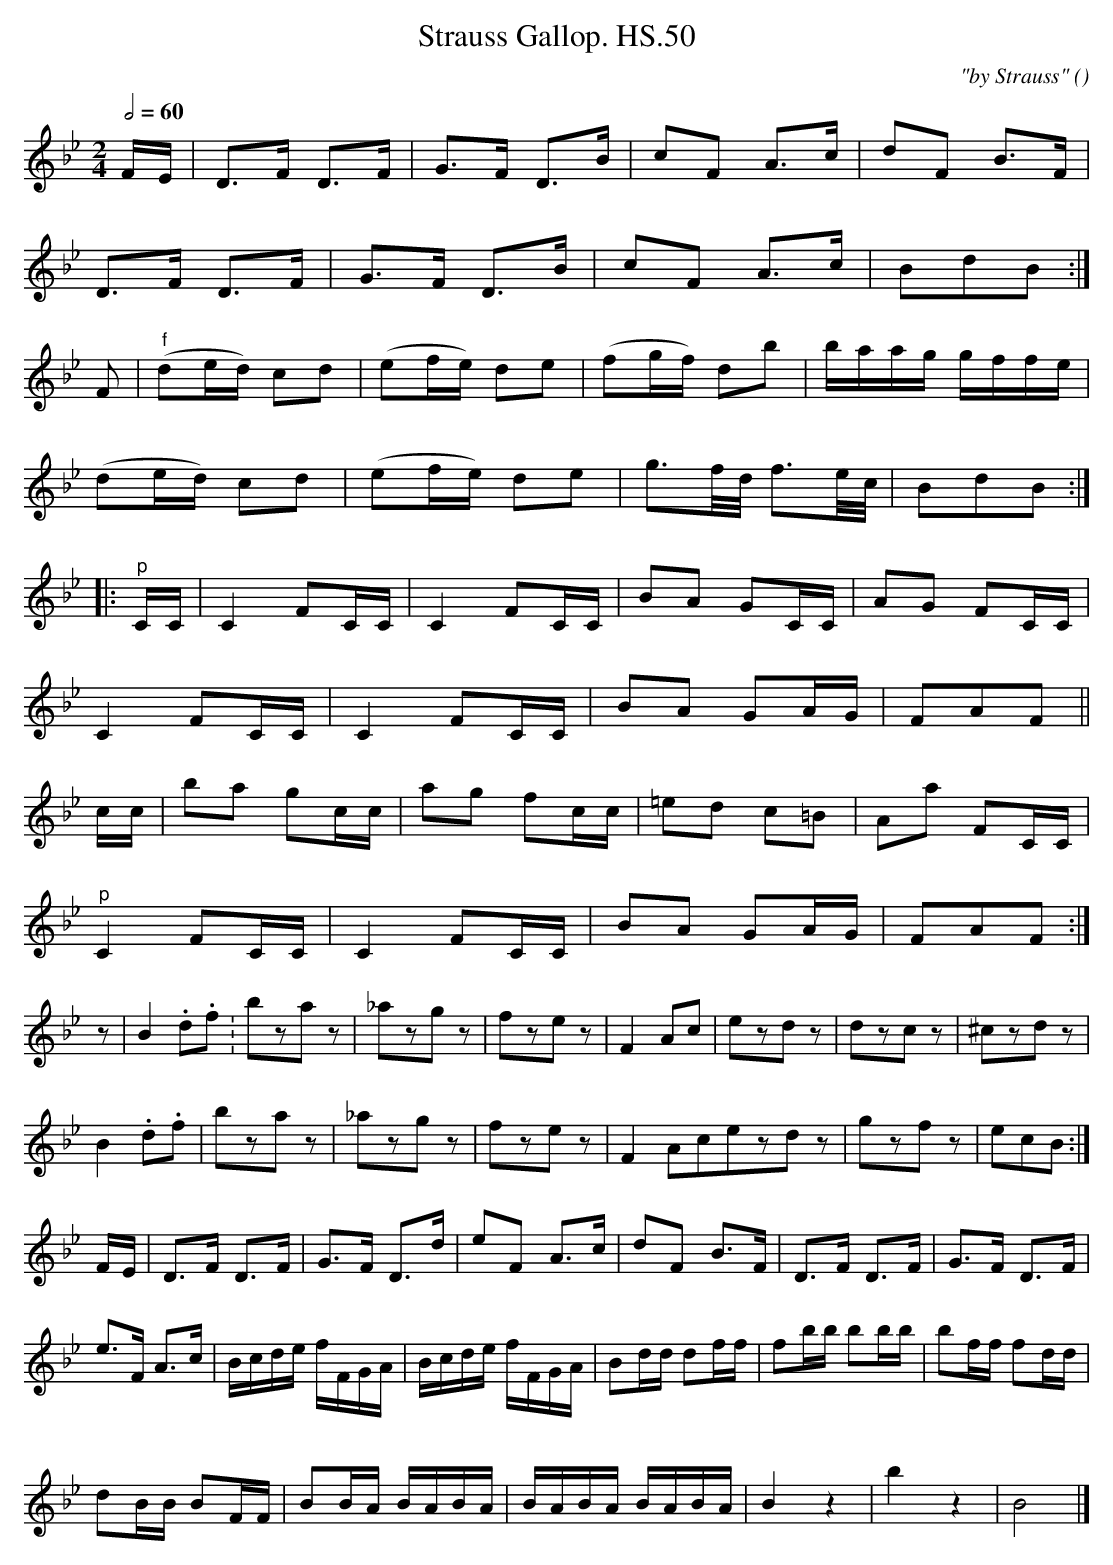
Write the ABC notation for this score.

X:1
T:Strauss Gallop. HS.50
M:2/4
L:1/8
Q:1/2=60
C:"by Strauss"
O:
K:Bb
F/-E/|D>F D>F|G>F D>B|cF A>c|dF B>F|
D>F D>F|G>F D>B|cF A>c|BdB:|
F|"^f"(de/d/) cd|(ef/e/) de|(fg/f/) db|b/-a/a/-g/ g/-f/f/-e/|
(de/d/) cd|(ef/e/) de|g3/2f/4d/4 f3/2e/4c/4|BdB:|
|:"^p"C/C/|C2-FC/C/|C2-FC/C/|BA GC/C/|AG FC/C/|
C2-FC/C/|C2-FC/C/|BA GA/G/|FAF||
c/c/|ba gc/c/|ag fc/c/|=ed c=B|Aa FC/C/|
"^p"C2-FC/C/|C2-FC/C/|BA GA/G/|FAF:|
z|B2.d.f.|bzaz|_azgz|fzez|F2Ac|ezdz|dzcz|^czdz|
B2.d.f|bzaz|_azgz|fzez|F2Acezdz|gzfz|ecB:|
F/E/|D>F D>F|G>F D>d|eF A>c|dF B>F|\
D>F D>F|G>F D>F|
e>F A>c|B/c/d/e/ f/F/G/A/|\
B/c/d/e/ f/F/G/A/|Bd/d/ df/f/|fb/b/ bb/b/|bf/f/ fd/d/|
dB/B/ BF/F/|BB/A/ B/A/B/A/|B/A/B/A/ B/A/B/A/|\
B2z2|b2z2|B4|]
